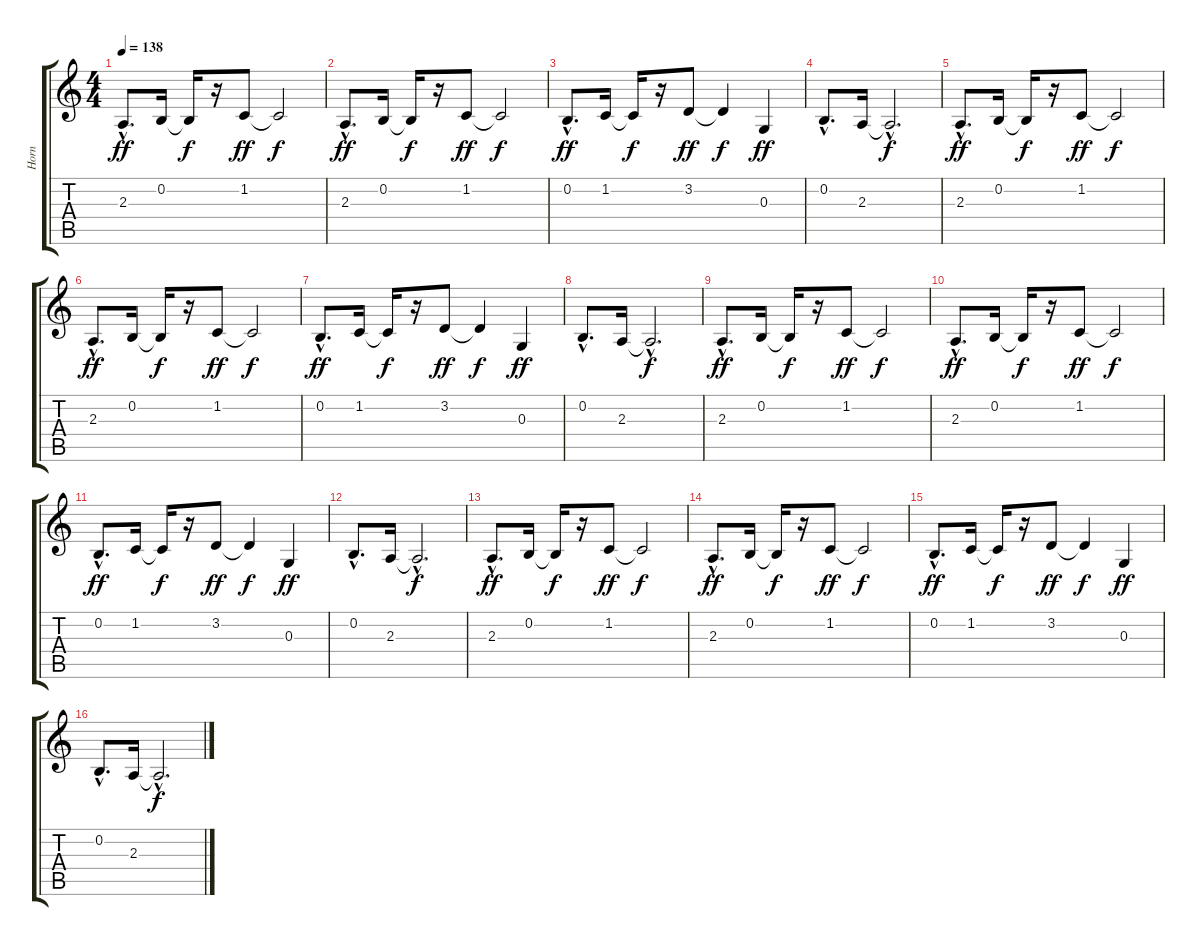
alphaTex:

\track ("Horn" "Horn") {instrument frenchhorn}
\staff {score tabs}
\tuning (E4 B3 G3 D3 A2 E2) {hide}
\ts (4 4)
\tempo 138
\clef g2
\ks c
2.3{hac}.8{d dy ff} 0.2.16 0.2{t}.16{dy f} r.16 1.2.8{dy ff} 1.2{t}.2{dy f} |
2.3{hac}.8{d dy ff} 0.2.16 0.2{t}.16{dy f} r.16 1.2.8{dy ff} 1.2{t}.2{dy f} |
0.2{hac}.8{d dy ff} 1.2.16 1.2{t}.16{dy f} r.16 3.2.8{dy ff} 3.2{t}.4{dy f} 0.3.4{dy ff} |
0.2{hac}.8{d} 2.3.16 2.3{hac t}.2{d dy f} |
2.3{hac}.8{d dy ff} 0.2.16 0.2{t}.16{dy f} r.16 1.2.8{dy ff} 1.2{t}.2{dy f} |
2.3{hac}.8{d dy ff} 0.2.16 0.2{t}.16{dy f} r.16 1.2.8{dy ff} 1.2{t}.2{dy f} |
0.2{hac}.8{d dy ff} 1.2.16 1.2{t}.16{dy f} r.16 3.2.8{dy ff} 3.2{t}.4{dy f} 0.3.4{dy ff} |
0.2{hac}.8{d} 2.3.16 2.3{hac t}.2{d dy f} |
2.3{hac}.8{d dy ff} 0.2.16 0.2{t}.16{dy f} r.16 1.2.8{dy ff} 1.2{t}.2{dy f} |
2.3{hac}.8{d dy ff} 0.2.16 0.2{t}.16{dy f} r.16 1.2.8{dy ff} 1.2{t}.2{dy f} |
0.2{hac}.8{d dy ff} 1.2.16 1.2{t}.16{dy f} r.16 3.2.8{dy ff} 3.2{t}.4{dy f} 0.3.4{dy ff} |
0.2{hac}.8{d} 2.3.16 2.3{hac t}.2{d dy f} |
2.3{hac}.8{d dy ff} 0.2.16 0.2{t}.16{dy f} r.16 1.2.8{dy ff} 1.2{t}.2{dy f} |
2.3{hac}.8{d dy ff} 0.2.16 0.2{t}.16{dy f} r.16 1.2.8{dy ff} 1.2{t}.2{dy f} |
0.2{hac}.8{d dy ff} 1.2.16 1.2{t}.16{dy f} r.16 3.2.8{dy ff} 3.2{t}.4{dy f} 0.3.4{dy ff} |
0.2{hac}.8{d} 2.3.16 2.3{hac t}.2{d dy f}
